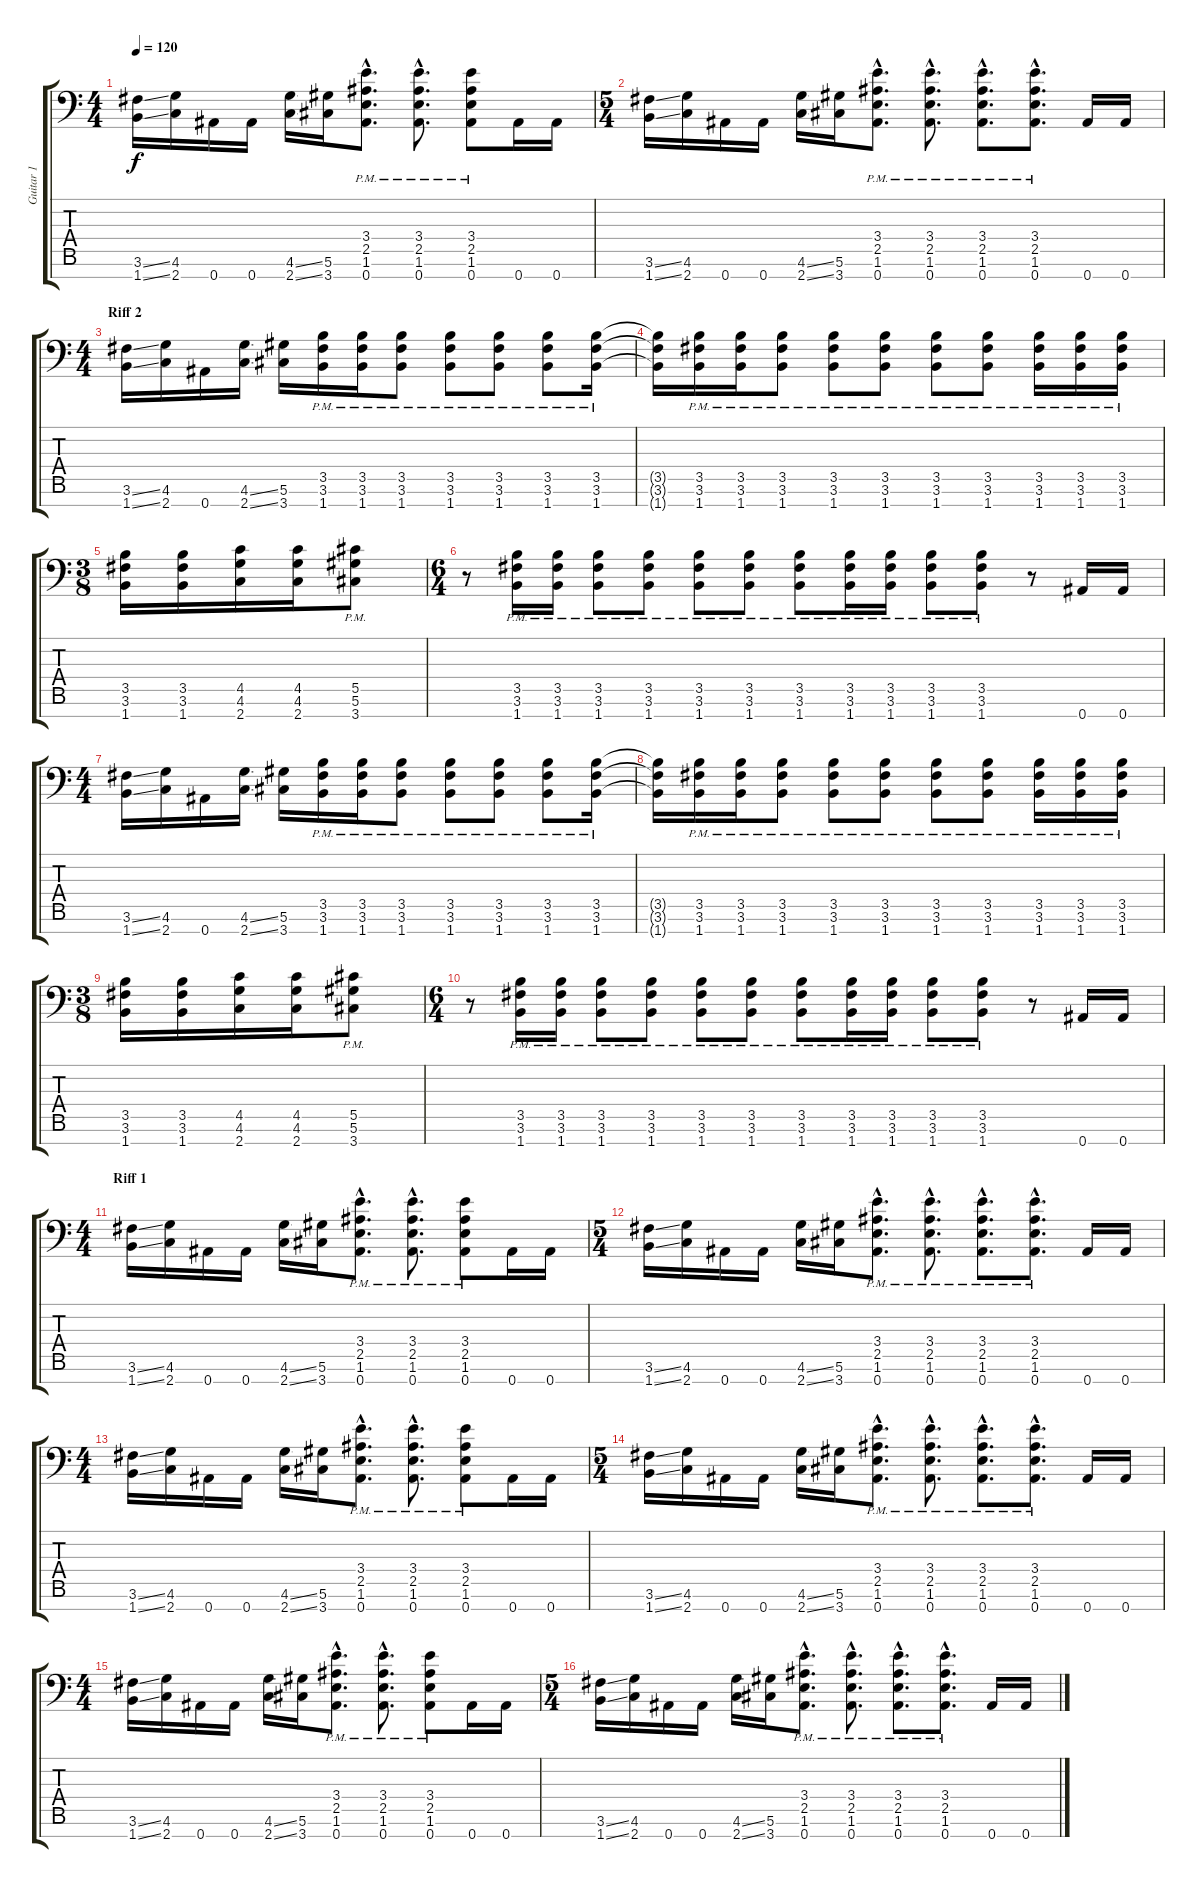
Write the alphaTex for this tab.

\track ("Guitar 1" "Guitar 1") {instrument distortionguitar}
\staff {score tabs}
\tuning (Eb4 Bb3 Gb3 Db3 Ab2 Eb2 Bb1) {hide}
\ts (4 4)
\tempo 120
\clef f4
\ks c
(3.6{ss} 1.7{ss}).16{dy f} (4.6 2.7).16 0.7.16 0.7.16 (4.6{ss} 2.7{ss}).16 (5.6 3.7).16 (3.4{hac pm} 2.5{hac pm} 1.6{hac pm} 0.7{hac pm}).8{d} (3.4{hac pm} 2.5{hac pm} 1.6{hac pm} 0.7{hac pm}).8{d} (3.4{pm} 2.5{pm} 1.6{pm} 0.7{pm}).8 0.7.16 0.7.16 |
\ts (5 4)
(3.6{ss} 1.7{ss}).16 (4.6 2.7).16 0.7.16 0.7.16 (4.6{ss} 2.7{ss}).16 (5.6 3.7).16 (3.4{hac pm} 2.5{hac pm} 1.6{hac pm} 0.7{hac pm}).8{d} (3.4{hac pm} 2.5{hac pm} 1.6{hac pm} 0.7{hac pm}).8{d} (3.4{hac pm} 2.5{hac pm} 1.6{hac pm} 0.7{hac pm}).8{d} (3.4{hac pm} 2.5{hac pm} 1.6{hac pm} 0.7{hac pm}).8{d} 0.7.16 0.7.16 |
\ts (4 4)
\section ("" "Riff 2")
(3.6{ss} 1.7{ss}).16 (4.6 2.7).16 0.7.16 (4.6{ss} 2.7{ss}).16 (5.6 3.7).16 (3.5{pm} 3.6{pm} 1.7{pm}).16 (3.5{pm} 3.6{pm} 1.7{pm}).16 (3.5{pm} 3.6{pm} 1.7{pm}).8 (3.5{pm} 3.6{pm} 1.7{pm}).8 (3.5{pm} 3.6{pm} 1.7{pm}).8 (3.5{pm} 3.6{pm} 1.7{pm}).8 (3.5{pm} 3.6{pm} 1.7{pm}).16 |
(3.5{t} 3.6{t} 1.7{t}).16 (3.5{pm} 3.6{pm} 1.7{pm}).16 (3.5{pm} 3.6{pm} 1.7{pm}).16 (3.5{pm} 3.6{pm} 1.7{pm}).8 (3.5{pm} 3.6{pm} 1.7{pm}).8 (3.5{pm} 3.6{pm} 1.7{pm}).8 (3.5{pm} 3.6{pm} 1.7{pm}).8 (3.5{pm} 3.6{pm} 1.7{pm}).8 (3.5{pm} 3.6{pm} 1.7{pm}).16 (3.5{pm} 3.6{pm} 1.7{pm}).16 (3.5{pm} 3.6{pm} 1.7{pm}).16 |
\ts (3 8)
(3.5 3.6 1.7).16 (3.5 3.6 1.7).16 (4.5 4.6 2.7).16 (4.5 4.6 2.7).16 (5.5{pm} 5.6{pm} 3.7{pm}).8 |
\ts (6 4)
r.8 (3.5{pm} 3.6{pm} 1.7{pm}).16 (3.5{pm} 3.6{pm} 1.7{pm}).16 (3.5{pm} 3.6{pm} 1.7{pm}).8 (3.5{pm} 3.6{pm} 1.7{pm}).8 (3.5{pm} 3.6{pm} 1.7{pm}).8 (3.5{pm} 3.6{pm} 1.7{pm}).8 (3.5{pm} 3.6{pm} 1.7{pm}).8 (3.5{pm} 3.6{pm} 1.7{pm}).16 (3.5{pm} 3.6{pm} 1.7{pm}).16 (3.5{pm} 3.6{pm} 1.7{pm}).8 (3.5{pm} 3.6{pm} 1.7{pm}).8 r.8 0.7.16 0.7.16 |
\ts (4 4)
(3.6{ss} 1.7{ss}).16 (4.6 2.7).16 0.7.16 (4.6{ss} 2.7{ss}).16 (5.6 3.7).16 (3.5{pm} 3.6{pm} 1.7{pm}).16 (3.5{pm} 3.6{pm} 1.7{pm}).16 (3.5{pm} 3.6{pm} 1.7{pm}).8 (3.5{pm} 3.6{pm} 1.7{pm}).8 (3.5{pm} 3.6{pm} 1.7{pm}).8 (3.5{pm} 3.6{pm} 1.7{pm}).8 (3.5{pm} 3.6{pm} 1.7{pm}).16 |
(3.5{t} 3.6{t} 1.7{t}).16 (3.5{pm} 3.6{pm} 1.7{pm}).16 (3.5{pm} 3.6{pm} 1.7{pm}).16 (3.5{pm} 3.6{pm} 1.7{pm}).8 (3.5{pm} 3.6{pm} 1.7{pm}).8 (3.5{pm} 3.6{pm} 1.7{pm}).8 (3.5{pm} 3.6{pm} 1.7{pm}).8 (3.5{pm} 3.6{pm} 1.7{pm}).8 (3.5{pm} 3.6{pm} 1.7{pm}).16 (3.5{pm} 3.6{pm} 1.7{pm}).16 (3.5{pm} 3.6{pm} 1.7{pm}).16 |
\ts (3 8)
(3.5 3.6 1.7).16 (3.5 3.6 1.7).16 (4.5 4.6 2.7).16 (4.5 4.6 2.7).16 (5.5{pm} 5.6{pm} 3.7{pm}).8 |
\ts (6 4)
r.8 (3.5{pm} 3.6{pm} 1.7{pm}).16 (3.5{pm} 3.6{pm} 1.7{pm}).16 (3.5{pm} 3.6{pm} 1.7{pm}).8 (3.5{pm} 3.6{pm} 1.7{pm}).8 (3.5{pm} 3.6{pm} 1.7{pm}).8 (3.5{pm} 3.6{pm} 1.7{pm}).8 (3.5{pm} 3.6{pm} 1.7{pm}).8 (3.5{pm} 3.6{pm} 1.7{pm}).16 (3.5{pm} 3.6{pm} 1.7{pm}).16 (3.5{pm} 3.6{pm} 1.7{pm}).8 (3.5{pm} 3.6{pm} 1.7{pm}).8 r.8 0.7.16 0.7.16 |
\ts (4 4)
\section ("" "Riff 1")
(3.6{ss} 1.7{ss}).16 (4.6 2.7).16 0.7.16 0.7.16 (4.6{ss} 2.7{ss}).16 (5.6 3.7).16 (3.4{hac pm} 2.5{hac pm} 1.6{hac pm} 0.7{hac pm}).8{d} (3.4{hac pm} 2.5{hac pm} 1.6{hac pm} 0.7{hac pm}).8{d} (3.4{pm} 2.5{pm} 1.6{pm} 0.7{pm}).8 0.7.16 0.7.16 |
\ts (5 4)
(3.6{ss} 1.7{ss}).16 (4.6 2.7).16 0.7.16 0.7.16 (4.6{ss} 2.7{ss}).16 (5.6 3.7).16 (3.4{hac pm} 2.5{hac pm} 1.6{hac pm} 0.7{hac pm}).8{d} (3.4{hac pm} 2.5{hac pm} 1.6{hac pm} 0.7{hac pm}).8{d} (3.4{hac pm} 2.5{hac pm} 1.6{hac pm} 0.7{hac pm}).8{d} (3.4{hac pm} 2.5{hac pm} 1.6{hac pm} 0.7{hac pm}).8{d} 0.7.16 0.7.16 |
\ts (4 4)
(3.6{ss} 1.7{ss}).16 (4.6 2.7).16 0.7.16 0.7.16 (4.6{ss} 2.7{ss}).16 (5.6 3.7).16 (3.4{hac pm} 2.5{hac pm} 1.6{hac pm} 0.7{hac pm}).8{d} (3.4{hac pm} 2.5{hac pm} 1.6{hac pm} 0.7{hac pm}).8{d} (3.4{pm} 2.5{pm} 1.6{pm} 0.7{pm}).8 0.7.16 0.7.16 |
\ts (5 4)
(3.6{ss} 1.7{ss}).16 (4.6 2.7).16 0.7.16 0.7.16 (4.6{ss} 2.7{ss}).16 (5.6 3.7).16 (3.4{hac pm} 2.5{hac pm} 1.6{hac pm} 0.7{hac pm}).8{d} (3.4{hac pm} 2.5{hac pm} 1.6{hac pm} 0.7{hac pm}).8{d} (3.4{hac pm} 2.5{hac pm} 1.6{hac pm} 0.7{hac pm}).8{d} (3.4{hac pm} 2.5{hac pm} 1.6{hac pm} 0.7{hac pm}).8{d} 0.7.16 0.7.16 |
\ts (4 4)
(3.6{ss} 1.7{ss}).16 (4.6 2.7).16 0.7.16 0.7.16 (4.6{ss} 2.7{ss}).16 (5.6 3.7).16 (3.4{hac pm} 2.5{hac pm} 1.6{hac pm} 0.7{hac pm}).8{d} (3.4{hac pm} 2.5{hac pm} 1.6{hac pm} 0.7{hac pm}).8{d} (3.4{pm} 2.5{pm} 1.6{pm} 0.7{pm}).8 0.7.16 0.7.16 |
\ts (5 4)
(3.6{ss} 1.7{ss}).16 (4.6 2.7).16 0.7.16 0.7.16 (4.6{ss} 2.7{ss}).16 (5.6 3.7).16 (3.4{hac pm} 2.5{hac pm} 1.6{hac pm} 0.7{hac pm}).8{d} (3.4{hac pm} 2.5{hac pm} 1.6{hac pm} 0.7{hac pm}).8{d} (3.4{hac pm} 2.5{hac pm} 1.6{hac pm} 0.7{hac pm}).8{d} (3.4{hac pm} 2.5{hac pm} 1.6{hac pm} 0.7{hac pm}).8{d} 0.7.16 0.7.16
